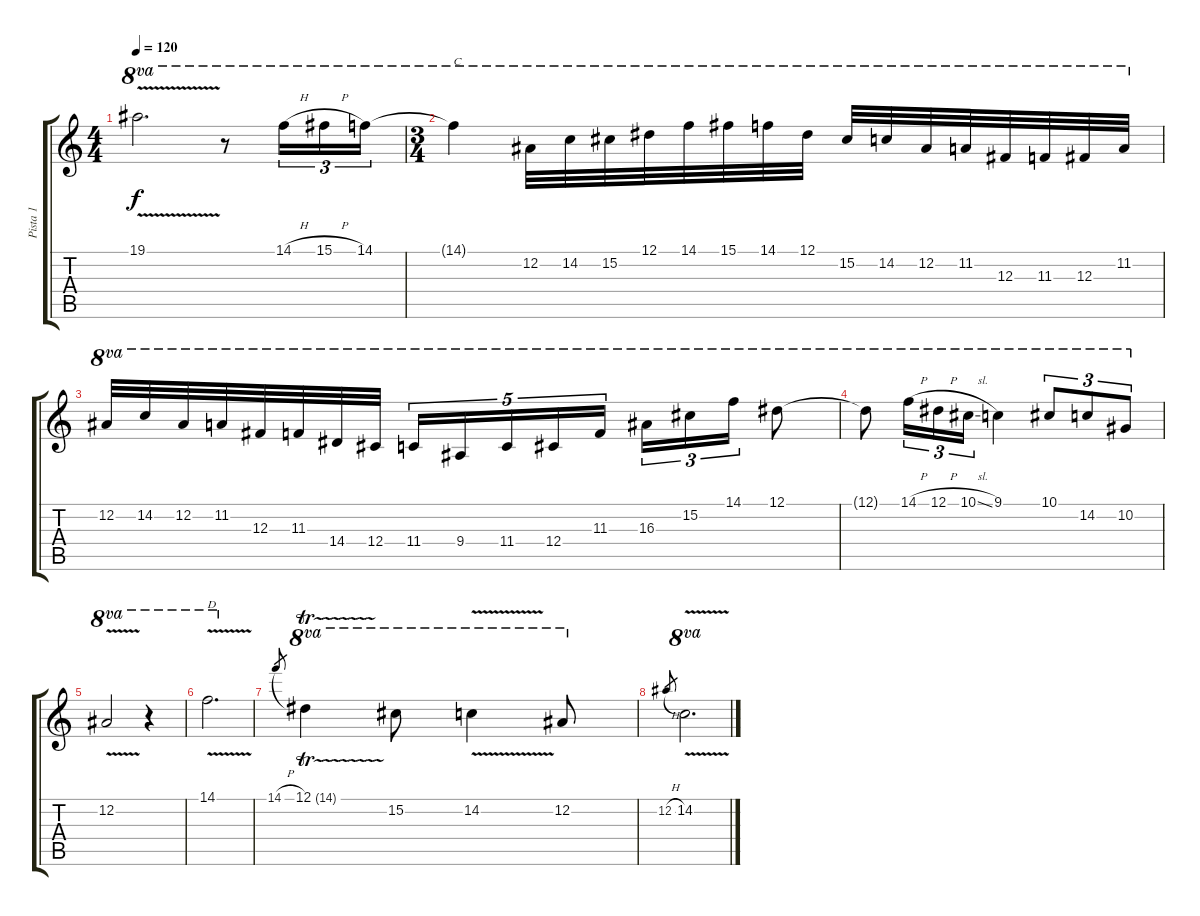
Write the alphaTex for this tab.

\track ("Pista 1" "Pista 1") {instrument overdrivenguitar}
\staff {score tabs}
\tuning (Eb4 Bb3 Gb3 Db3 Ab2 Eb2) {hide}
\ts (4 4)
\tempo 120
\clef g2
\ks c
19.1{v}.2{d ot 8va dy f} r.8{ot 8va} 14.1{h}.16{tu (3 2) ot 8va} 15.1{h}.16{tu (3 2) ot 8va} 14.1.16{tu (3 2) ot 8va} |
\ts (3 4)
14.1{t}.4{ot 8va txt "C"} 12.2.32{ot 8va} 14.2.32{ot 8va} 15.2.32{ot 8va} 12.1.32{ot 8va} 14.1.32{ot 8va} 15.1.32{ot 8va} 14.1.32{ot 8va} 12.1.32{ot 8va} 15.2.32{ot 8va} 14.2.32{ot 8va} 12.2.32{ot 8va} 11.2.32{ot 8va} 12.3.32{ot 8va} 11.3.32{ot 8va} 12.3.32{ot 8va} 11.2.32{ot 8va} |
12.2.32{ot 8va} 14.2.32{ot 8va} 12.2.32{ot 8va} 11.2.32{ot 8va} 12.3.32{ot 8va} 11.3.32{ot 8va} 14.4.32{ot 8va} 12.4.32{ot 8va} 11.4.16{tu (5 4) ot 8va} 9.4.16{tu (5 4) ot 8va} 11.4.16{tu (5 4) ot 8va} 12.4.16{tu (5 4) ot 8va} 11.3.16{tu (5 4) ot 8va} 16.3.16{tu (3 2) ot 8va} 15.2.16{tu (3 2) ot 8va} 14.1.16{tu (3 2) ot 8va} 12.1.8{ot 8va} |
12.1{t}.8{ot 8va} 14.1{h}.16{tu (3 2) ot 8va} 12.1{h}.16{tu (3 2) ot 8va} 10.1{sl}.16{tu (3 2) ot 8va} 9.1.4{ot 8va} 10.1.8{tu (3 2) ot 8va} 14.2.8{tu (3 2) ot 8va} 10.2.8{tu (3 2) ot 8va} |
12.2{v}.2{ot 8va} r.4{ot 8va} |
14.1{v}.2{d ot 8va txt "D"} |
14.1{h}.8{gr} 12.1{tr (14 32)}.4{ot 8va} 15.2.8{ot 8va} 14.2{v}.4{ot 8va} 12.2.8{ot 8va} |
12.2{h}.8{gr} 14.2{v}.2{d ot 8va}
